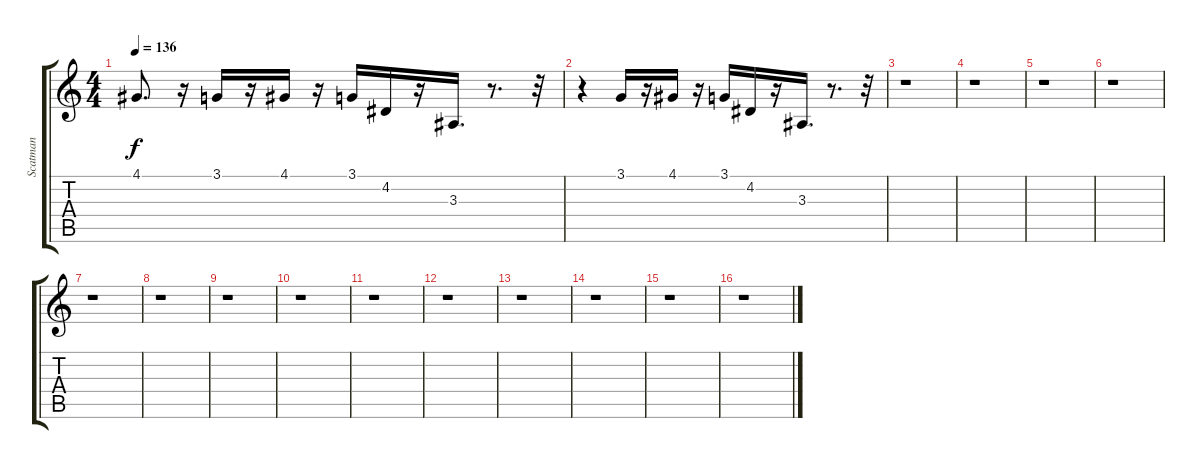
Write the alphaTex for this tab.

\track ("Scatman" "Scatman") {instrument altosax}
\staff {score tabs}
\tuning (E4 B3 G3 D3 A2 E2) {hide}
\ts (4 4)
\tempo 136
\clef g2
\ks c
4.1.8{d dy f} r.16 3.1.16 r.16 4.1.16 r.16 3.1.16 4.2.16 r.16 3.3.16{d} r.8{d} r.32 |
r.4 3.1.16 r.16 4.1.16 r.16 3.1.16 4.2.16 r.16 3.3.16{d} r.8{d} r.32 |
r.1 |
r.1 |
r.1 |
r.1 |
r.1 |
r.1 |
r.1 |
r.1 |
r.1 |
r.1 |
r.1 |
r.1 |
r.1 |
r.1
